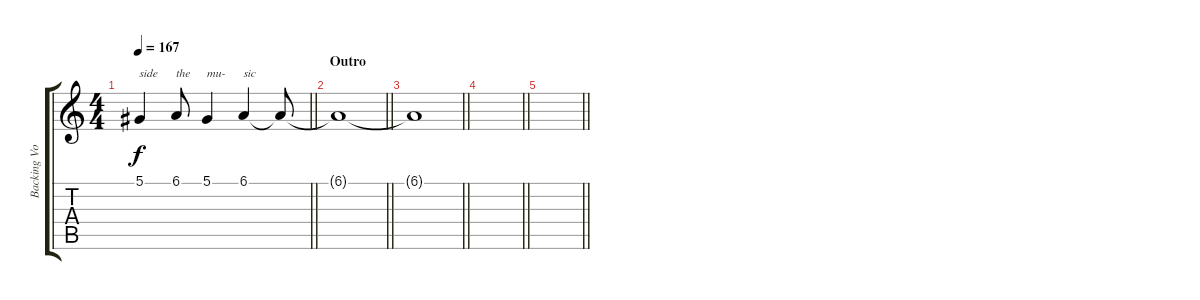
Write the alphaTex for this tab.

\track ("Backing Vocals [L]" "Backing Vo") {instrument altosax}
\staff {score tabs}
\tuning (Eb4 Bb3 Gb3 Db3 Ab2 Db2) {hide}
\ts (4 4)
\tempo 167
\clef g2
\barLineRight lightlight
\ks c
5.1.4{txt "side" dy f} 6.1.8{txt "the"} 5.1.4{txt "mu-"} 6.1.4{txt "sic"} 6.1{t}.8 |
\section ("" "Outro")
\barLineRight lightlight
6.1{t}.1 |
\barLineRight lightlight
6.1{t}.1 |
\barLineRight lightlight
|
\barLineRight lightlight
